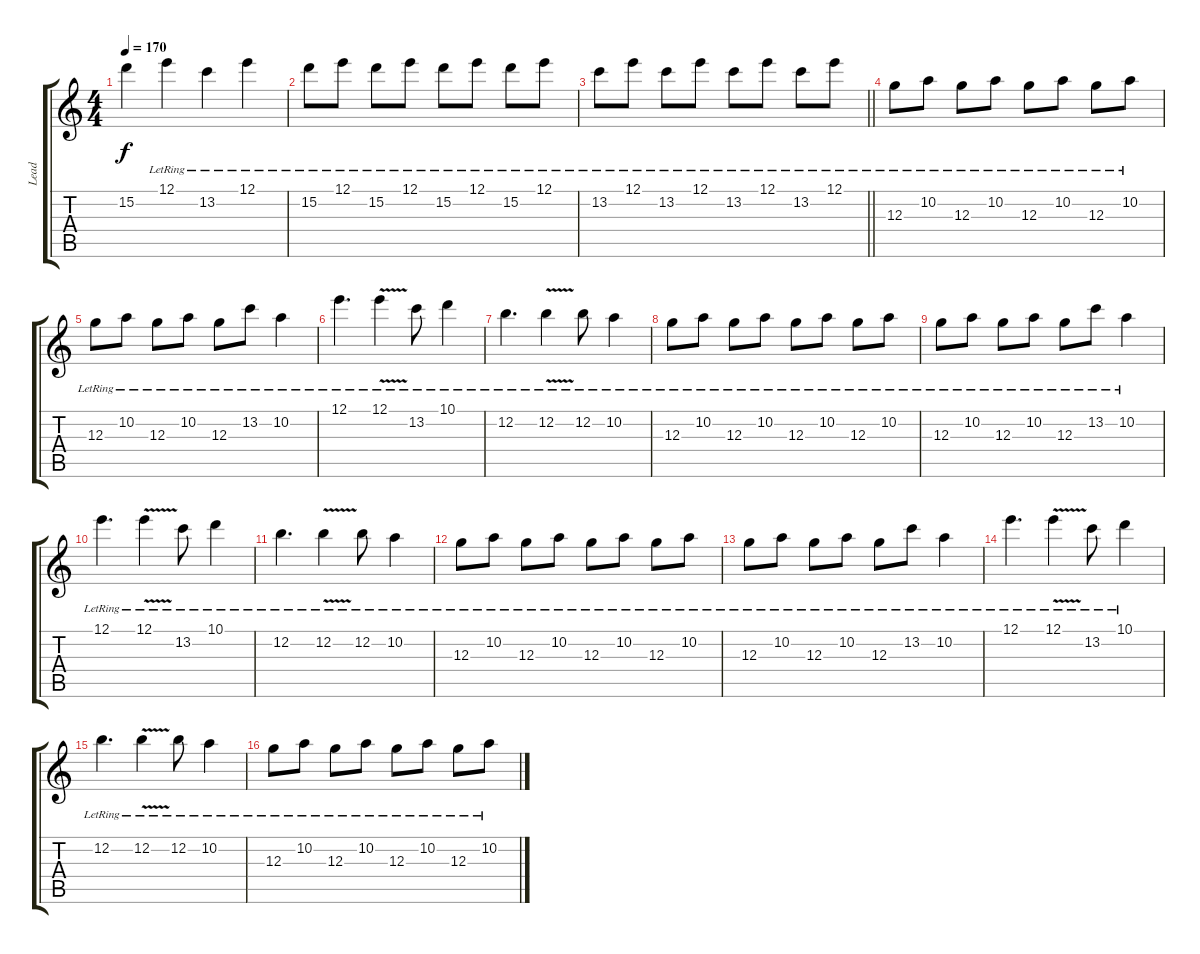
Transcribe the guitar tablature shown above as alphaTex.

\track ("Lead" "Lead") {instrument distortionguitar}
\staff {score tabs}
\tuning (E4 B3 G3 D3 A2 E2) {hide}
\ts (4 4)
\tempo 170
\clef g2
\ks c
15.2{t}.4{dy f} 12.1{lr}.4 13.2{lr}.4 12.1{lr}.4 |
15.2{lr}.8 12.1{lr}.8 15.2{lr}.8 12.1{lr}.8 15.2{lr}.8 12.1{lr}.8 15.2{lr}.8 12.1{lr}.8 |
\barLineRight lightlight
13.2{lr}.8 12.1{lr}.8 13.2{lr}.8 12.1{lr}.8 13.2{lr}.8 12.1{lr}.8 13.2{lr}.8 12.1{lr}.8 |
12.3{lr}.8 10.2{lr}.8 12.3{lr}.8 10.2{lr}.8 12.3{lr}.8 10.2{lr}.8 12.3{lr}.8 10.2{lr}.8 |
12.3{lr}.8 10.2{lr}.8 12.3{lr}.8 10.2{lr}.8 12.3{lr}.8 13.2{lr}.8 10.2{lr}.4 |
12.1{lr}.4{d} 12.1{v lr}.4 13.2{lr}.8 10.1{lr}.4 |
12.2{lr}.4{d} 12.2{v lr}.4 12.2{lr}.8 10.2{lr}.4 |
12.3{lr}.8 10.2{lr}.8 12.3{lr}.8 10.2{lr}.8 12.3{lr}.8 10.2{lr}.8 12.3{lr}.8 10.2{lr}.8 |
12.3{lr}.8 10.2{lr}.8 12.3{lr}.8 10.2{lr}.8 12.3{lr}.8 13.2{lr}.8 10.2{lr}.4 |
12.1{lr}.4{d} 12.1{v lr}.4 13.2{lr}.8 10.1{lr}.4 |
12.2{lr}.4{d} 12.2{v lr}.4 12.2{lr}.8 10.2{lr}.4 |
12.3{lr}.8 10.2{lr}.8 12.3{lr}.8 10.2{lr}.8 12.3{lr}.8 10.2{lr}.8 12.3{lr}.8 10.2{lr}.8 |
12.3{lr}.8 10.2{lr}.8 12.3{lr}.8 10.2{lr}.8 12.3{lr}.8 13.2{lr}.8 10.2{lr}.4 |
12.1{lr}.4{d} 12.1{v lr}.4 13.2{lr}.8 10.1{lr}.4 |
12.2{lr}.4{d} 12.2{v lr}.4 12.2{lr}.8 10.2{lr}.4 |
12.3{lr}.8 10.2{lr}.8 12.3{lr}.8 10.2{lr}.8 12.3{lr}.8 10.2{lr}.8 12.3{lr}.8 10.2{lr}.8
